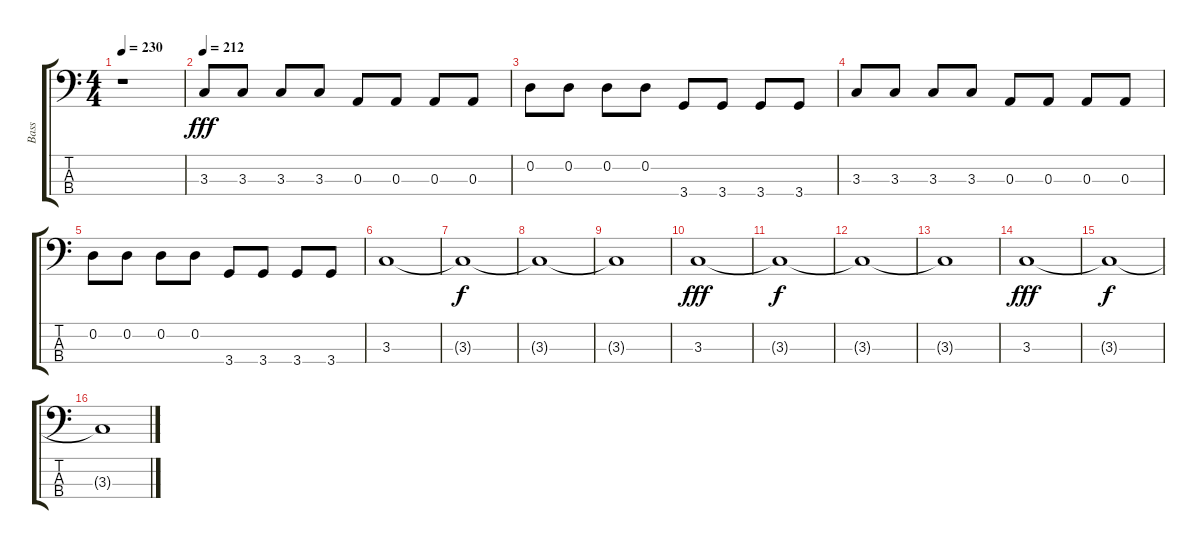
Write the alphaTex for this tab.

\track ("Bass" "Bass") {instrument electricbassfinger}
\staff {score tabs}
\tuning (G2 D2 A1 E1) {hide}
\ts (4 4)
\tempo 230
\clef f4
\ks c
r.1{dy fff instrument electricbassfinger} |
\tempo 212
3.3.8 3.3.8 3.3.8 3.3.8 0.3.8 0.3.8 0.3.8 0.3.8 |
0.2.8 0.2.8 0.2.8 0.2.8 3.4.8 3.4.8 3.4.8 3.4.8 |
3.3.8 3.3.8 3.3.8 3.3.8 0.3.8 0.3.8 0.3.8 0.3.8 |
0.2.8 0.2.8 0.2.8 0.2.8 3.4.8 3.4.8 3.4.8 3.4.8 |
3.3.1 |
3.3{t}.1{dy f} |
3.3{t}.1 |
3.3{t}.1 |
3.3.1{dy fff} |
3.3{t}.1{dy f} |
3.3{t}.1 |
3.3{t}.1 |
3.3.1{dy fff} |
3.3{t}.1{dy f} |
3.3{t}.1
